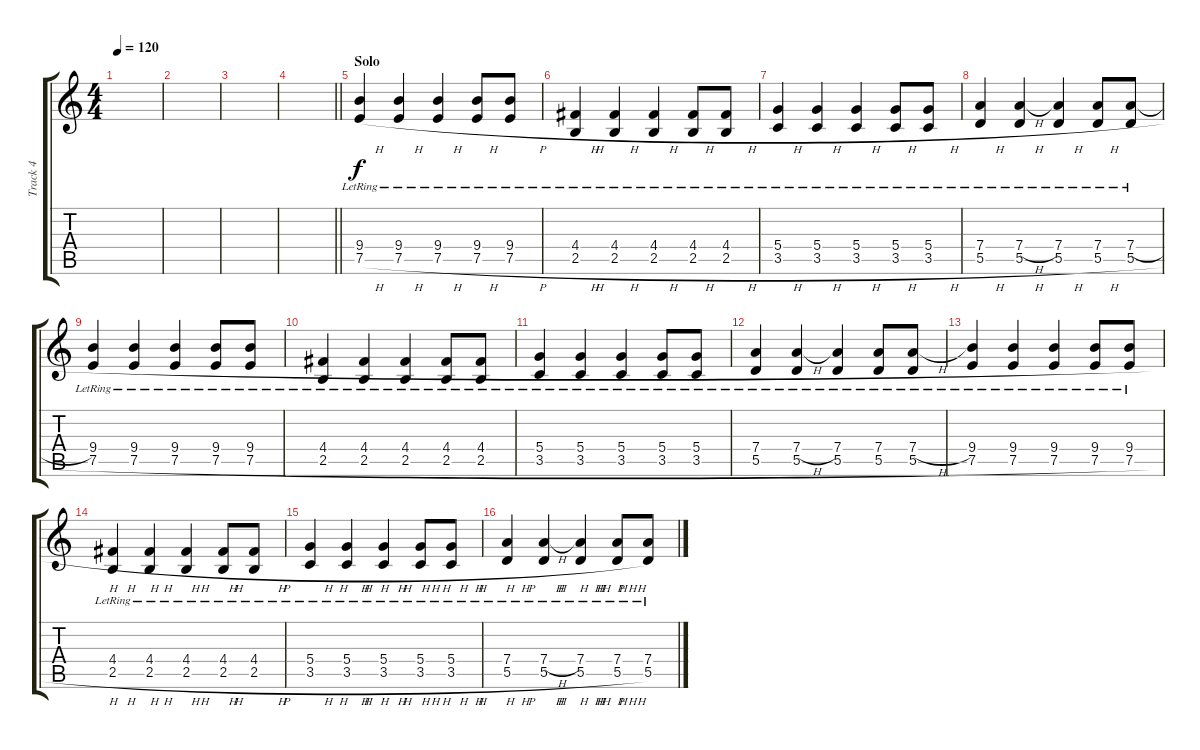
\track ("Track 4" "Track 4") {instrument distortionguitar}
\staff {score tabs}
\tuning (E4 B3 G3 D3 A2 E2) {hide}
\ts (4 4)
\tempo 120
\clef g2
\ks c
|
|
|
\barLineRight lightlight
|
\section ("" "Solo")
(9.4{lr} 7.5{h lr}).4 (9.4{lr} 7.5{h lr}).4 (9.4{lr} 7.5{h lr}).4 (9.4{lr} 7.5{h lr}).8 (9.4{lr} 7.5{h lr}).8 |
(4.4{lr} 2.5{h lr}).4 (4.4{lr} 2.5{h lr}).4 (4.4{lr} 2.5{h lr}).4 (4.4{lr} 2.5{h lr}).8 (4.4{lr} 2.5{h lr}).8 |
(5.4{lr} 3.5{h lr}).4 (5.4{lr} 3.5{h lr}).4 (5.4{lr} 3.5{h lr}).4 (5.4{lr} 3.5{h lr}).8 (5.4{lr} 3.5{h lr}).8 |
(7.4{lr} 5.5{h lr}).4 (7.4{h lr} 5.5{h lr}).4 (7.4{lr} 5.5{h lr}).4 (7.4{lr} 5.5{h lr}).8 (7.4{h lr} 5.5{h lr}).8 |
(9.4{lr} 7.5{h lr}).4 (9.4{lr} 7.5{h lr}).4 (9.4{lr} 7.5{h lr}).4 (9.4{lr} 7.5{h lr}).8 (9.4{lr} 7.5{h lr}).8 |
(4.4{lr} 2.5{h lr}).4 (4.4{lr} 2.5{h lr}).4 (4.4{lr} 2.5{h lr}).4 (4.4{lr} 2.5{h lr}).8 (4.4{lr} 2.5{h lr}).8 |
(5.4{lr} 3.5{h lr}).4 (5.4{lr} 3.5{h lr}).4 (5.4{lr} 3.5{h lr}).4 (5.4{lr} 3.5{h lr}).8 (5.4{lr} 3.5{h lr}).8 |
(7.4{lr} 5.5{h lr}).4 (7.4{h lr} 5.5{h lr}).4 (7.4{lr} 5.5{h lr}).4 (7.4{lr} 5.5{h lr}).8 (7.4{h lr} 5.5{h lr}).8 |
(9.4{lr} 7.5{h lr}).4 (9.4{lr} 7.5{h lr}).4 (9.4{lr} 7.5{h lr}).4 (9.4{lr} 7.5{h lr}).8 (9.4{lr} 7.5{h lr}).8 |
(4.4{lr} 2.5{h lr}).4 (4.4{lr} 2.5{h lr}).4 (4.4{lr} 2.5{h lr}).4 (4.4{lr} 2.5{h lr}).8 (4.4{lr} 2.5{h lr}).8 |
(5.4{lr} 3.5{h lr}).4 (5.4{lr} 3.5{h lr}).4 (5.4{lr} 3.5{h lr}).4 (5.4{lr} 3.5{h lr}).8 (5.4{lr} 3.5{h lr}).8 |
(7.4{lr} 5.5{h lr}).4 (7.4{h lr} 5.5{h lr}).4 (7.4{lr} 5.5{h lr}).4 (7.4{lr} 5.5{h lr}).8 (7.4{h lr} 5.5{h lr}).8
